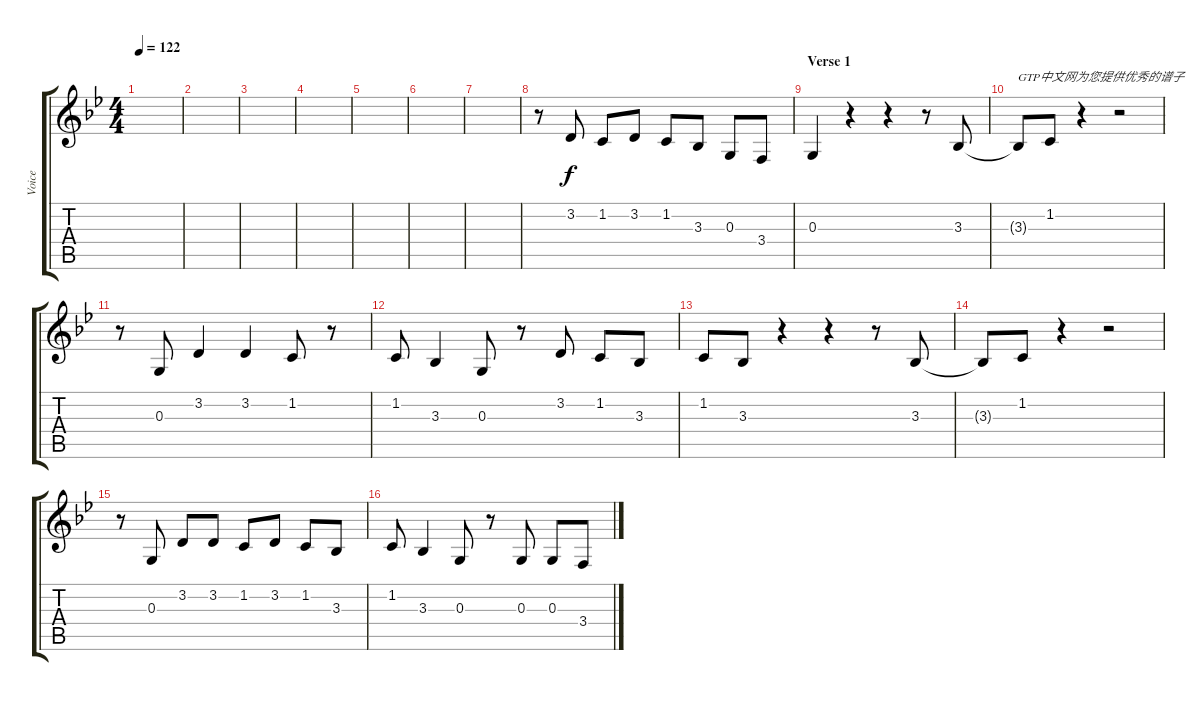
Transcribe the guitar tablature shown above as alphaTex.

\track ("Voice" "Voice") {instrument harmonica}
\staff {score tabs}
\tuning (E4 B3 G3 D3 A2 E2) {hide}
\ts (4 4)
\tempo 122
\clef g2
\ks bb
|
|
|
|
|
|
|
r.8 3.2.8 1.2.8 3.2.8 1.2.8 3.3.8 0.3.8 3.4.8 |
\section ("" "Verse 1")
0.3.4 r.4 r.4 r.8 3.3.8 |
3.3{t}.8{txt "GTP中文网为您提供优秀的谱子"} 1.2.8 r.4 r.2 |
r.8 0.3.8 3.2.4 3.2.4 1.2.8 r.8 |
1.2.8 3.3.4 0.3.8 r.8 3.2.8 1.2.8 3.3.8 |
1.2.8 3.3.8 r.4 r.4 r.8 3.3.8 |
3.3{t}.8 1.2.8 r.4 r.2 |
r.8 0.3.8 3.2.8 3.2.8 1.2.8 3.2.8 1.2.8 3.3.8 |
1.2.8 3.3.4 0.3.8 r.8 0.3.8 0.3.8 3.4.8
